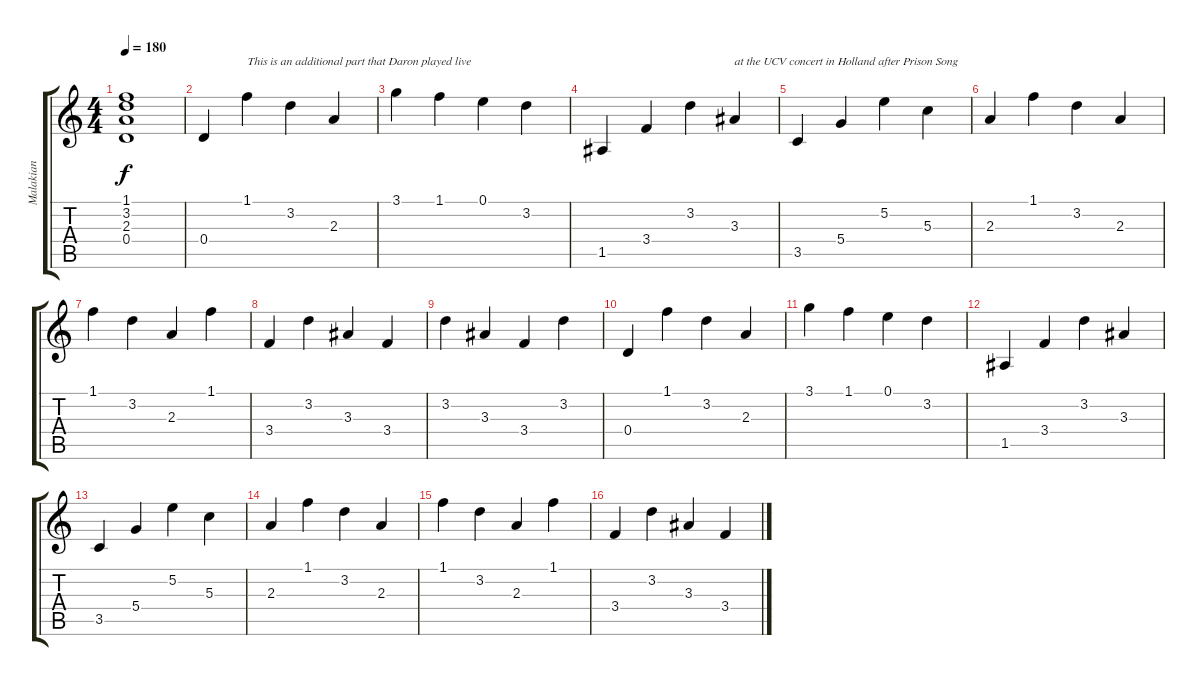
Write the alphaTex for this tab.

\track ("Malakian" "Malakian") {instrument electricguitarclean}
\staff {score tabs}
\tuning (E4 B3 G3 D3 A2 E2) {hide}
\ts (4 4)
\tempo 180
\clef g2
\ks c
(1.1{t} 3.2{t} 2.3{t} 0.4{t}).1{dy f} |
0.4.4 1.1.4{txt "This is an additional part that Daron played live "} 3.2.4 2.3.4 |
3.1.4 1.1.4 0.1.4 3.2.4 |
1.5.4 3.4.4 3.2.4 3.3.4{txt "at the UCV concert in Holland after Prison Song"} |
3.5.4 5.4.4 5.2.4 5.3.4 |
2.3.4 1.1.4 3.2.4 2.3.4 |
1.1.4 3.2.4 2.3.4 1.1.4 |
3.4.4 3.2.4 3.3.4 3.4.4 |
3.2.4 3.3.4 3.4.4 3.2.4 |
0.4.4 1.1.4 3.2.4 2.3.4 |
3.1.4 1.1.4 0.1.4 3.2.4 |
1.5.4 3.4.4 3.2.4 3.3.4 |
3.5.4 5.4.4 5.2.4 5.3.4 |
2.3.4 1.1.4 3.2.4 2.3.4 |
1.1.4 3.2.4 2.3.4 1.1.4 |
3.4.4 3.2.4 3.3.4 3.4.4
